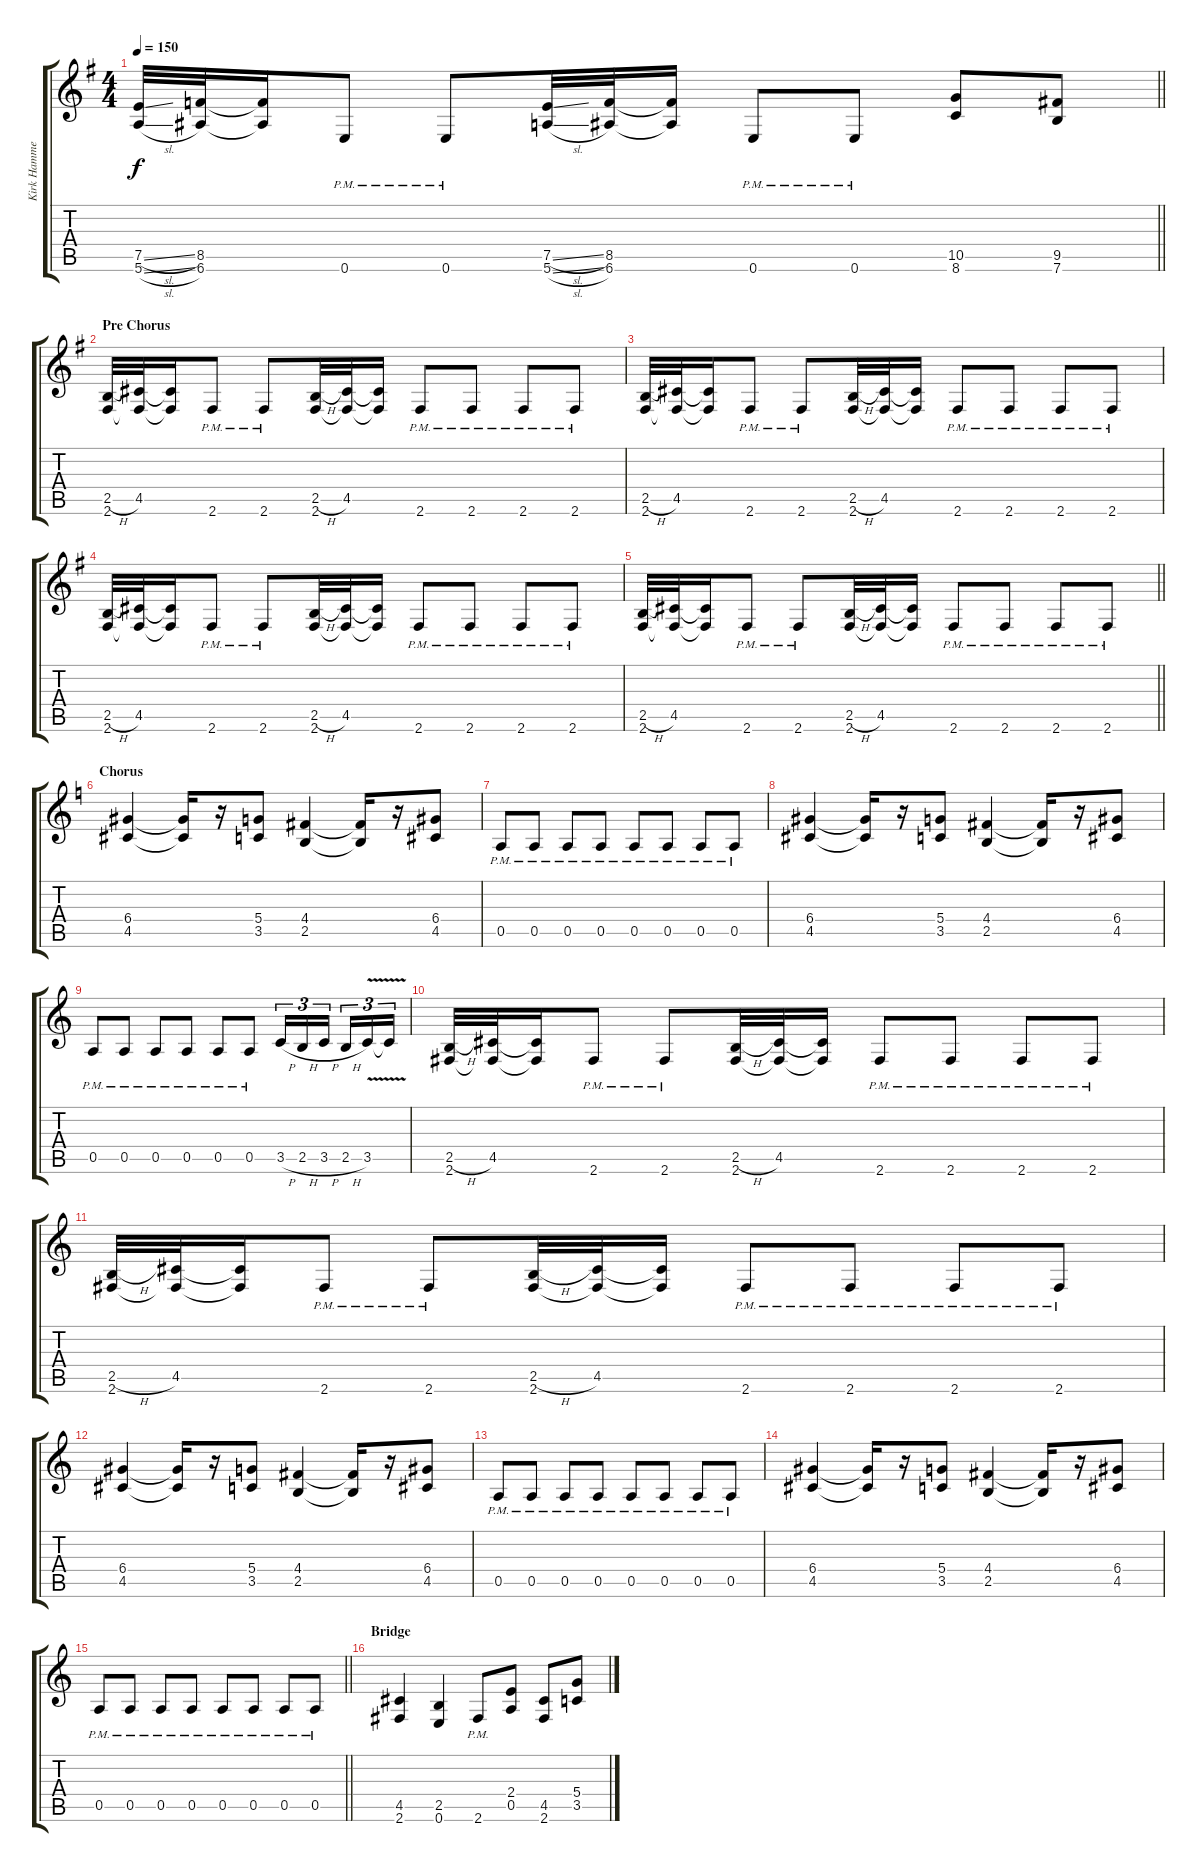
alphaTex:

\track ("Kirk Hammet" "Kirk Hamme") {instrument distortionguitar}
\staff {score tabs}
\tuning (E4 B3 G3 D3 A2 E2) {hide}
\ts (4 4)
\tempo 150
\clef g2
\barLineRight lightlight
\ks g
(7.5{sl} 5.6{sl}).32{dy f} (8.5 6.6).32 (8.5{t} 6.6{t}).16 0.6{pm}.8 0.6{pm}.8 (7.5{sl} 5.6{sl}).32 (8.5 6.6).32 (8.5{t} 6.6{t}).16 0.6{pm}.8 0.6{pm}.8 (10.5 8.6).8 (9.5 7.6).8 |
\section ("" "Pre Chorus")
(2.5{h} 2.6).32 (4.5 2.6{t}).32 (4.5{t} 2.6{t}).16 2.6{pm}.8 2.6{pm}.8 (2.5{h} 2.6).32 (4.5 2.6{t}).32 (4.5{t} 2.6{t}).16 2.6{pm}.8 2.6{pm}.8 2.6{pm}.8 2.6{pm}.8 |
(2.5{h} 2.6).32 (4.5 2.6{t}).32 (4.5{t} 2.6{t}).16 2.6{pm}.8 2.6{pm}.8 (2.5{h} 2.6).32 (4.5 2.6{t}).32 (4.5{t} 2.6{t}).16 2.6{pm}.8 2.6{pm}.8 2.6{pm}.8 2.6{pm}.8 |
(2.5{h} 2.6).32 (4.5 2.6{t}).32 (4.5{t} 2.6{t}).16 2.6{pm}.8 2.6{pm}.8 (2.5{h} 2.6).32 (4.5 2.6{t}).32 (4.5{t} 2.6{t}).16 2.6{pm}.8 2.6{pm}.8 2.6{pm}.8 2.6{pm}.8 |
\barLineRight lightlight
(2.5{h} 2.6).32 (4.5 2.6{t}).32 (4.5{t} 2.6{t}).16 2.6{pm}.8 2.6{pm}.8 (2.5{h} 2.6).32 (4.5 2.6{t}).32 (4.5{t} 2.6{t}).16 2.6{pm}.8 2.6{pm}.8 2.6{pm}.8 2.6{pm}.8 |
\section ("" "Chorus")
\ks c
(6.4 4.5).4 (6.4{t} 4.5{t}).16 r.16 (5.4 3.5).8 (4.4 2.5).4 (4.4{t} 2.5{t}).16 r.16 (6.4 4.5).8 |
0.5{pm}.8 0.5{pm}.8 0.5{pm}.8 0.5{pm}.8 0.5{pm}.8 0.5{pm}.8 0.5{pm}.8 0.5{pm}.8 |
(6.4 4.5).4 (6.4{t} 4.5{t}).16 r.16 (5.4 3.5).8 (4.4 2.5).4 (4.4{t} 2.5{t}).16 r.16 (6.4 4.5).8 |
0.5{pm}.8 0.5{pm}.8 0.5{pm}.8 0.5{pm}.8 0.5{pm}.8 0.5{pm}.8 3.5{h}.16{tu (3 2)} 2.5{h}.16{tu (3 2)} 3.5{h}.16{tu (3 2) beam splitsecondary} 2.5{h}.16{tu (3 2)} 3.5{v}.16{tu (3 2)} 3.5{t}.16{tu (3 2)} |
(2.5{h} 2.6).32 (4.5 2.6{t}).32 (4.5{t} 2.6{t}).16 2.6{pm}.8 2.6{pm}.8 (2.5{h} 2.6).32 (4.5 2.6{t}).32 (4.5{t} 2.6{t}).16 2.6{pm}.8 2.6{pm}.8 2.6{pm}.8 2.6{pm}.8 |
(2.5{h} 2.6).32 (4.5 2.6{t}).32 (4.5{t} 2.6{t}).16 2.6{pm}.8 2.6{pm}.8 (2.5{h} 2.6).32 (4.5 2.6{t}).32 (4.5{t} 2.6{t}).16 2.6{pm}.8 2.6{pm}.8 2.6{pm}.8 2.6{pm}.8 |
(6.4 4.5).4 (6.4{t} 4.5{t}).16 r.16 (5.4 3.5).8 (4.4 2.5).4 (4.4{t} 2.5{t}).16 r.16 (6.4 4.5).8 |
0.5{pm}.8 0.5{pm}.8 0.5{pm}.8 0.5{pm}.8 0.5{pm}.8 0.5{pm}.8 0.5{pm}.8 0.5{pm}.8 |
(6.4 4.5).4 (6.4{t} 4.5{t}).16 r.16 (5.4 3.5).8 (4.4 2.5).4 (4.4{t} 2.5{t}).16 r.16 (6.4 4.5).8 |
\barLineRight lightlight
0.5{pm}.8 0.5{pm}.8 0.5{pm}.8 0.5{pm}.8 0.5{pm}.8 0.5{pm}.8 0.5{pm}.8 0.5{pm}.8 |
\section ("" "Bridge")
(4.5 2.6).4 (2.5 0.6).4 2.6{pm}.8 (2.4 0.5).8 (4.5 2.6).8 (5.4 3.5).8
